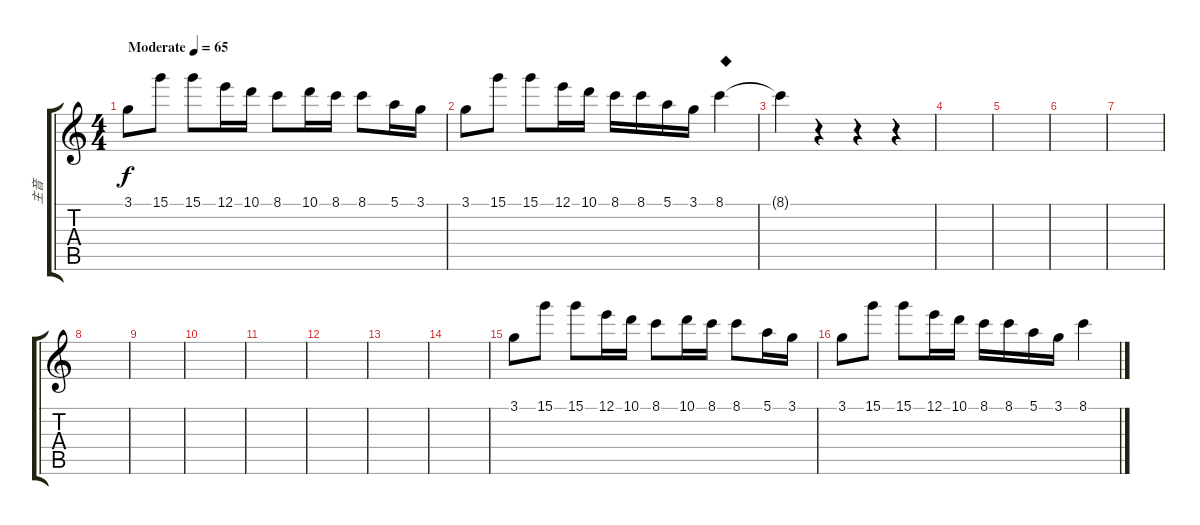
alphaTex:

\track ("主音" "主音") {instrument distortionguitar}
\staff {score tabs}
\tuning (E4 B3 G3 D3 A2 E2) {hide}
\ts (4 4)
\tempo (65 "Moderate")
\clef g2
\ks c
3.1.8{dy f instrument distortionguitar} 15.1.8 15.1.8 12.1.16 10.1.16 8.1.8 10.1.16 8.1.16 8.1.8 5.1.16 3.1.16 |
3.1.8 15.1.8 15.1.8 12.1.16 10.1.16 8.1.16 8.1.16 5.1.16 3.1.16 8.1.4{txt "◆"} |
8.1{t}.4 r.4 r.4 r.4 |
|
|
|
|
|
|
|
|
|
|
|
3.1.8 15.1.8 15.1.8 12.1.16 10.1.16 8.1.8 10.1.16 8.1.16 8.1.8 5.1.16 3.1.16 |
3.1.8 15.1.8 15.1.8 12.1.16 10.1.16 8.1.16 8.1.16 5.1.16 3.1.16 8.1.4
